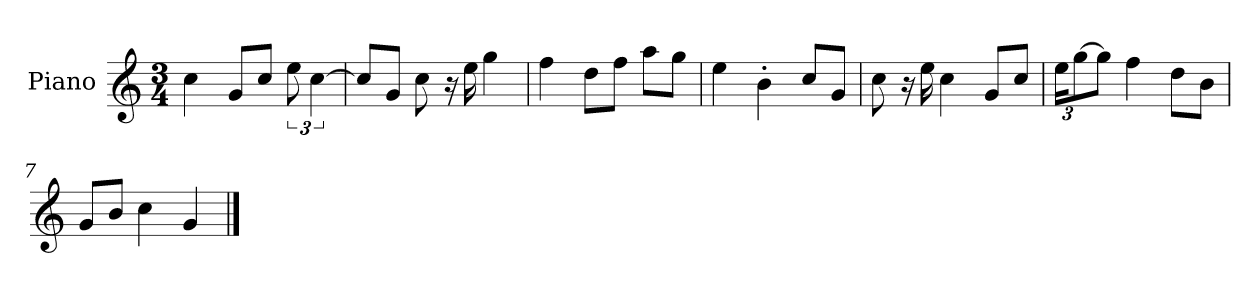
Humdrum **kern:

**kern
*part1
*staff1
*I"Piano
*I'P-no
*clefG2
*k[]
*M3/4
*MM176
=1
4cc\
8g/L
8cc/J
12ee\
[6cc\
=2
8cc/L]
8g/J
8cc\
16r
16ee\
4gg\
=3
4ff\
8dd\L
8ff\J
8aa\L
8gg\J
=4
4ee\
4b'\
8cc/L
8g/J
=5
8cc\
16r
16ee\
4cc\
8g/L
8cc/J
=6
*Xbrackettup
24ee\KL
[12gg\
8gg\J]
4ff\
8dd\L
8b\J
=7
8g/L
8b/J
4cc\
4g/
==
*-
